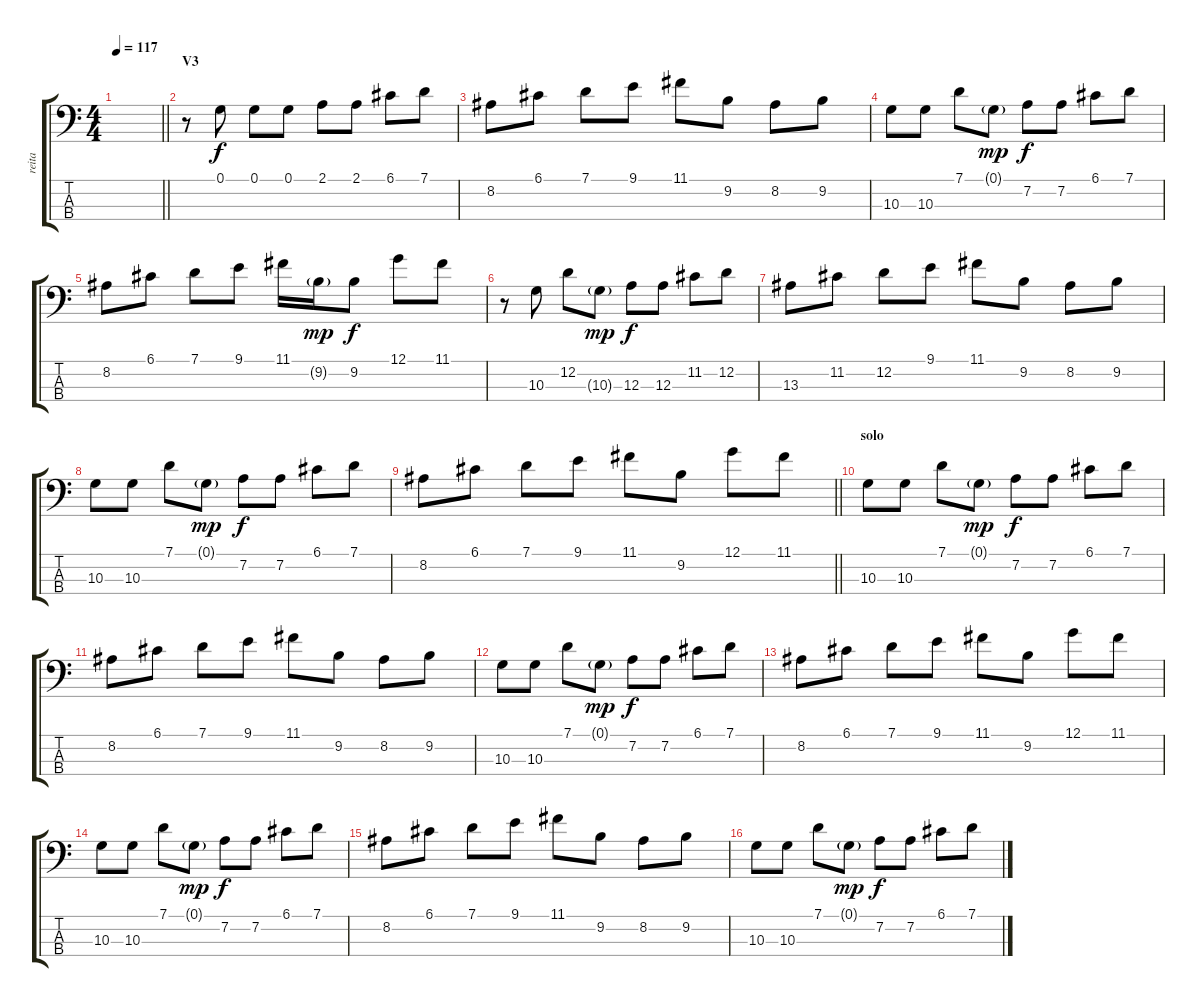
\track ("reita" "reita") {instrument electricbassfinger}
\staff {score tabs}
\tuning (G2 D2 A1 E1) {hide}
\ts (4 4)
\tempo 117
\clef f4
\barLineRight lightlight
\ks c
|
\section ("" "V3")
r.8 0.1.8 0.1.8 0.1.8 2.1.8 2.1.8 6.1.8 7.1.8 |
8.2.8 6.1.8 7.1.8 9.1.8 11.1.8 9.2.8 8.2.8 9.2.8 |
10.3.8 10.3.8 7.1.8 0.1{g}.8{dy mp} 7.2.8{dy f} 7.2.8 6.1.8 7.1.8 |
8.2.8 6.1.8 7.1.8 9.1.8 11.1.16 9.2{g}.16{dy mp} 9.2.8{dy f} 12.1.8 11.1.8 |
r.8 10.3.8 12.2.8 10.3{g}.8{dy mp} 12.3.8{dy f} 12.3.8 11.2.8 12.2.8 |
13.3.8 11.2.8 12.2.8 9.1.8 11.1.8 9.2.8 8.2.8 9.2.8 |
10.3.8 10.3.8 7.1.8 0.1{g}.8{dy mp} 7.2.8{dy f} 7.2.8 6.1.8 7.1.8 |
\barLineRight lightlight
8.2.8 6.1.8 7.1.8 9.1.8 11.1.8 9.2.8 12.1.8 11.1.8 |
\section ("" "solo")
10.3.8 10.3.8 7.1.8 0.1{g}.8{dy mp} 7.2.8{dy f} 7.2.8 6.1.8 7.1.8 |
8.2.8 6.1.8 7.1.8 9.1.8 11.1.8 9.2.8 8.2.8 9.2.8 |
10.3.8 10.3.8 7.1.8 0.1{g}.8{dy mp} 7.2.8{dy f} 7.2.8 6.1.8 7.1.8 |
8.2.8 6.1.8 7.1.8 9.1.8 11.1.8 9.2.8 12.1.8 11.1.8 |
10.3.8 10.3.8 7.1.8 0.1{g}.8{dy mp} 7.2.8{dy f} 7.2.8 6.1.8 7.1.8 |
8.2.8 6.1.8 7.1.8 9.1.8 11.1.8 9.2.8 8.2.8 9.2.8 |
10.3.8 10.3.8 7.1.8 0.1{g}.8{dy mp} 7.2.8{dy f} 7.2.8 6.1.8 7.1.8
